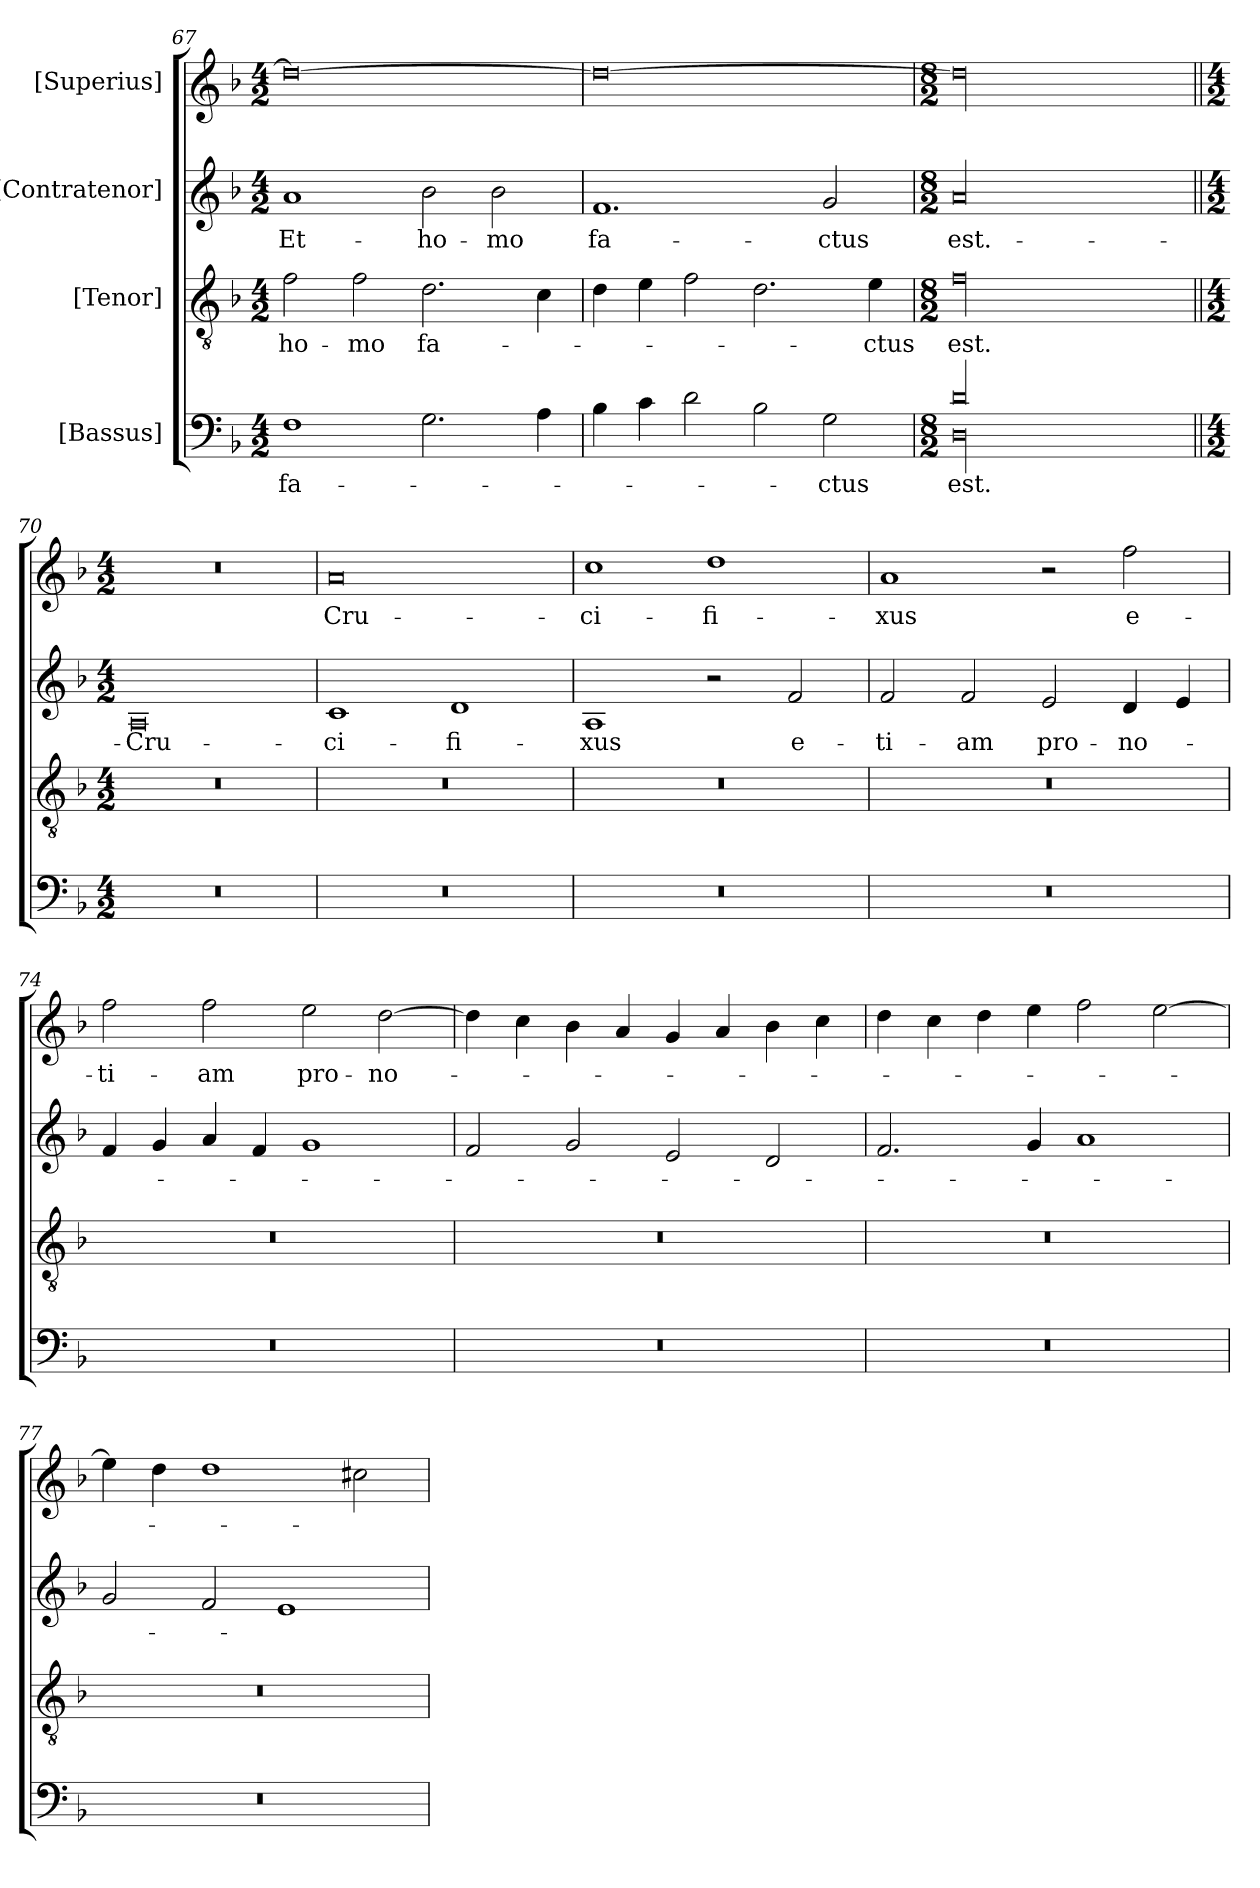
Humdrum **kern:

**kern	**text	**kern	**text	**kern	**text	**kern	**text
*part4	*part4	*part3	*part3	*part2	*part2	*part1	*part1
*staff4	*staff4	*staff3	*staff3	*staff2	*staff2	*staff1	*staff1
*I"[Bassus]	*	*I"[Tenor]	*	*I"[Contratenor]	*	*I"[Superius]	*
*clefF4	*	*clefGv2	*	*clefG2	*	*clefG2	*
*k[b-]	*	*k[b-]	*	*k[b-]	*	*k[b-]	*
*M4/2	*	*M4/2	*	*M4/2	*	*M4/2	*
=67	=67	=67	=67	=67	=67	=67	=67
1F\	fa-	2f\	ho-	1a/	Et-	0dd\_	.
.	.	2f\	-mo	.	.	.	.
2.G\	.	2.d\	fa-	2b-\	ho-	.	.
.	.	.	.	2b-\	-mo	.	.
4A\	.	4c\	.	.	.	.	.
=68	=68	=68	=68	=68	=68	=68	=68
4B-\	.	4d\	.	1.f/	fa-	0dd\_	.
4c\	.	4e\	.	.	.	.	.
2d\	.	2f\	.	.	.	.	.
2B-\	.	2.d\	.	.	.	.	.
2G\	-ctus	.	.	2g/	-ctus	.	.
.	.	4e\	-ctus	.	.	.	.
=69	=69	=69	=69	=69	=69	=69	=69
*M8/2	*	*M8/2	*	*M8/2	*	*M8/2	*
*^	*	*	*	*	*	*	*
00d/	00D\	est.-	00f\	est.-	00a/	est.-	00dd\]	.
*v	*v	*	*	*	*	*	*	*
=70||	=70||	=70||	=70||	=70||	=70||	=70||	=70||
*M4/2	*	*M4/2	*	*M4/2	*	*M4/2	*
0r	.	0r	.	0A/	Cru-	0r	.
=71	=71	=71	=71	=71	=71	=71	=71
0r	.	0r	.	1c/	-ci-	0a/	Cru-
.	.	.	.	1d/	-fi-	.	.
=72	=72	=72	=72	=72	=72	=72	=72
0r	.	0r	.	1A/	-xus	1cc\	-ci-
.	.	.	.	2r	.	1dd\	-fi-
.	.	.	.	2f/	e-	.	.
=73	=73	=73	=73	=73	=73	=73	=73
0r	.	0r	.	2f/	-ti-	1a/	-xus
.	.	.	.	2f/	-am	.	.
.	.	.	.	2e/	pro-	2r	.
.	.	.	.	4d/	no-	2ff\	e-
.	.	.	.	4e/	.	.	.
=74	=74	=74	=74	=74	=74	=74	=74
0r	.	0r	.	4f/	.	2ff\	-ti-
.	.	.	.	4g/	.	.	.
.	.	.	.	4a/	.	2ff\	-am
.	.	.	.	4f/	.	.	.
.	.	.	.	1g/	.	2ee\	pro-
.	.	.	.	.	.	[2dd\	no-
=75	=75	=75	=75	=75	=75	=75	=75
0r	.	0r	.	2f/	.	4dd\]	.
.	.	.	.	.	.	4cc\	.
.	.	.	.	2g/	.	4b-\	.
.	.	.	.	.	.	4a/	.
.	.	.	.	2e/	.	4g/	.
.	.	.	.	.	.	4a/	.
.	.	.	.	2d/	.	4b-\	.
.	.	.	.	.	.	4cc\	.
=76	=76	=76	=76	=76	=76	=76	=76
0r	.	0r	.	2.f/	.	4dd\	.
.	.	.	.	.	.	4cc\	.
.	.	.	.	.	.	4dd\	.
.	.	.	.	4g/	.	4ee\	.
.	.	.	.	1a/	.	2ff\	.
.	.	.	.	.	.	[2ee\	.
=77	=77	=77	=77	=77	=77	=77	=77
0r	.	0r	.	2g/	.	4ee\]	.
.	.	.	.	.	.	4dd\	.
.	.	.	.	2f/	.	1dd\	.
.	.	.	.	1e/	.	.	.
.	.	.	.	.	.	2cc#X\	.
=	=	=	=	=	=	=	=
*-	*-	*-	*-	*-	*-	*-	*-
